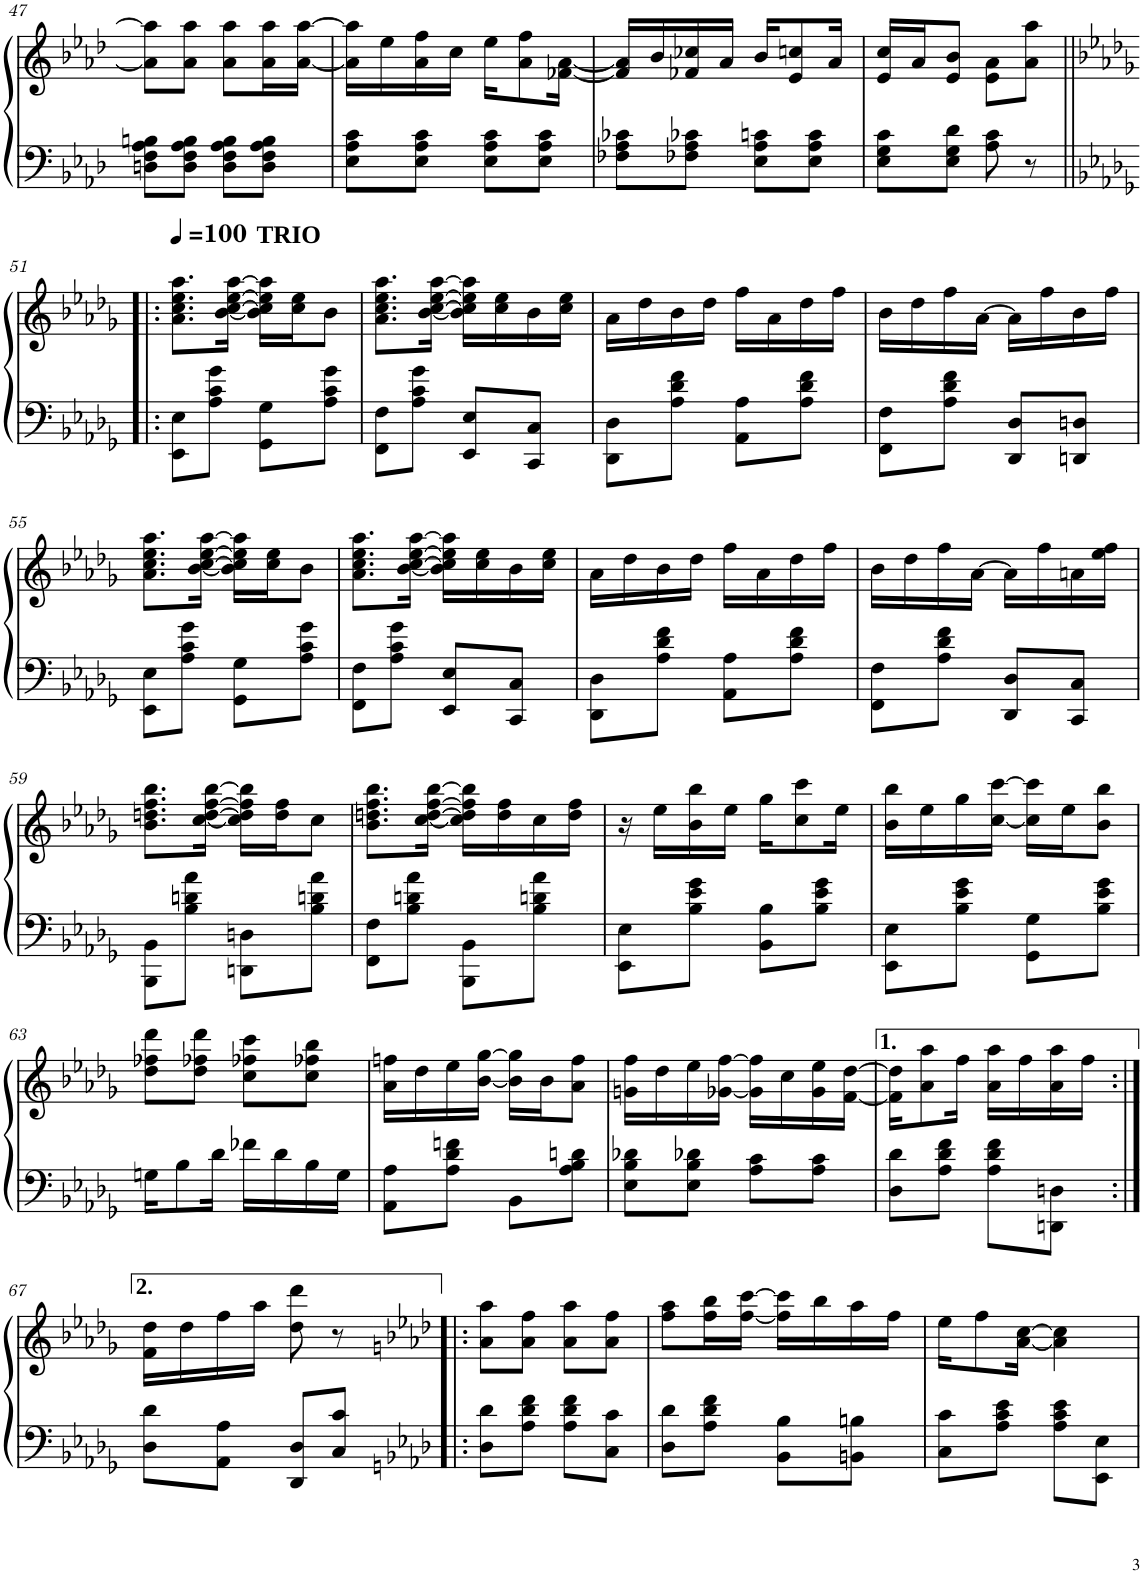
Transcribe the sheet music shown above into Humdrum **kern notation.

**kern	**kern
*part1	*part1
*staff2	*staff1
*I"Piano	*
*I'Pno	*
!!LO:PB:g=z
*clefF4	*clefG2
*k[b-e-a-d-]	*k[b-e-a-d-]
*M2/4	*M2/4
=47	=47
8Dn\ 8F\ 8A-\ 8Bn\L	8a-\] 8aa-\]L
8D\ 8F\ 8A-\ 8B\J	8a-\ 8aa-\J
8D\ 8F\ 8A-\ 8B\L	8a-\ 8aa-\L
8D\ 8F\ 8A-\ 8B\J	16a-\ 16aa-\L
.	[<16a-\ [16aa-\JJ
=48	=48
8E-\ 8A-\ 8c\L	16a-\] 16aa-\]LL
.	16ee-\
8E-\ 8A-\ 8c\J	16a-\ 16ff\
.	16cc\JJ
8E-\ 8A-\ 8c\L	16ee-\KL
.	8a-\ 8ff\
8E-\ 8A-\ 8c\J	.
.	[16f-X\ [<16a-\Jk
=49	=49
8F-X\ 8A-\ 8c-X\L	16f-/] 16a-/]LL
.	16b-/
8F-X\ 8A-\ 8c-X\J	16f-X/ 16cc-X/
.	16a-/JJ
8E-\ 8A-\ 8cn\L	16b-/KL
.	8e-/ 8ccn/
8E-\ 8A-\ 8c\J	.
.	16a-/Jk
=50	=50
8E-\ 8G\ 8c\L	16e-/ 16cc/LL
.	16a-/J
8E-\ 8G\ 8d-\J	8e-/ 8b-/J
8A-\ 8c\	8e-\ 8a-\L
8r	8a-\ 8aa-\J
!!LO:LB:g=z
=51!|:	=51!|:
*k[b-e-a-d-g-]	*k[b-e-a-d-g-]
*	*MM100
!	!LO:TX:a:B:t=TRIO
8EE-\ 8E-\L	8.a-\ 8.cc\ 8.ee-\ 8.aa-\L
8A-\ 8c\ 8g-\J	.
.	[<16b-\ [16cc\ [16ee-\ [16aa-\Jk
8GG-\ 8G-\L	16b-\] 16cc\] 16ee-\] 16aa-\]LL
.	16cc\ 16ee-\J
8A-\ 8c\ 8g-\J	8b-\J
=52	=52
8FF\ 8F\L	8.a-\ 8.cc\ 8.ee-\ 8.aa-\L
8A-\ 8c\ 8g-\J	.
.	[<16b-\ [16cc\ [16ee-\ [16aa-\Jk
8EE-/ 8E-/L	16b-\] 16cc\] 16ee-\] 16aa-\]LL
.	16cc\ 16ee-\
8CC/ 8C/J	16b-\
.	16cc\ 16ee-\JJ
=53	=53
8DD-\ 8D-\L	16a-\LL
.	16dd-\
8A-\ 8d-\ 8f\J	16b-\
.	16dd-\JJ
8AA-\ 8A-\L	16ff\LL
.	16a-\
8A-\ 8d-\ 8f\J	16dd-\
.	16ff\JJ
=54	=54
8FF\ 8F\L	16b-\LL
.	16dd-\
8A-\ 8d-\ 8f\J	16ff\
.	[16a-\JJ
8DD-/ 8D-/L	16a-\LL]
.	16ff\
8DDn/ 8Dn/J	16b-\
.	16ff\JJ
!!LO:LB:g=z
=55	=55
8EE-\ 8E-\L	8.a-\ 8.cc\ 8.ee-\ 8.aa-\L
8A-\ 8c\ 8g-\J	.
.	[<16b-\ [16cc\ [16ee-\ [16aa-\Jk
8GG-\ 8G-\L	16b-\] 16cc\] 16ee-\] 16aa-\]LL
.	16cc\ 16ee-\J
8A-\ 8c\ 8g-\J	8b-\J
=56	=56
8FF\ 8F\L	8.a-\ 8.cc\ 8.ee-\ 8.aa-\L
8A-\ 8c\ 8g-\J	.
.	[<16b-\ [16cc\ [16ee-\ [16aa-\Jk
8EE-/ 8E-/L	16b-\] 16cc\] 16ee-\] 16aa-\]LL
.	16cc\ 16ee-\
8CC/ 8C/J	16b-\
.	16cc\ 16ee-\JJ
=57	=57
8DD-\ 8D-\L	16a-\LL
.	16dd-\
8A-\ 8d-\ 8f\J	16b-\
.	16dd-\JJ
8AA-\ 8A-\L	16ff\LL
.	16a-\
8A-\ 8d-\ 8f\J	16dd-\
.	16ff\JJ
=58	=58
8FF\ 8F\L	16b-\LL
.	16dd-\
8A-\ 8d-\ 8f\J	16ff\
.	[16a-\JJ
8DD-/ 8D-/L	16a-\LL]
.	16ff\
8CC/ 8C/J	16an\
.	16ee-\ 16ff\JJ
!!LO:LB:g=z
=59	=59
8BBB-\ 8BB-\L	8.b-\ 8.ddn\ 8.ff\ 8.bb-\L
8B-\ 8dn\ 8a-\J	.
.	[<16cc\ [16dd\ [16ff\ [16bb-\Jk
8DDn\ 8Dn\L	16cc\] 16dd\] 16ff\] 16bb-\]LL
.	16dd\ 16ff\J
8B-\ 8dn\ 8a-\J	8cc\J
=60	=60
8FF\ 8F\L	8.b-\ 8.ddn\ 8.ff\ 8.bb-\L
8B-\ 8dn\ 8a-\J	.
.	[<16cc\ [16dd\ [16ff\ [16bb-\Jk
8BBB-\ 8BB-\L	16cc\] 16dd\] 16ff\] 16bb-\]LL
.	16dd\ 16ff\
8B-\ 8dn\ 8a-\J	16cc\
.	16dd\ 16ff\JJ
=61	=61
8EE-\ 8E-\L	16r
.	16ee-\LL
8B-\ 8e-\ 8g-\J	16b-\ 16bb-\
.	16ee-\JJ
8BB-\ 8B-\L	16gg-\KL
.	8cc\ 8ccc\
8B-\ 8e-\ 8g-\J	.
.	16ee-\Jk
=62	=62
8EE-\ 8E-\L	16b-\ 16bb-\LL
.	16ee-\
8B-\ 8e-\ 8g-\J	16gg-\
.	[<16cc\ [16ccc\JJ
8GG-\ 8G-\L	16cc\] 16ccc\]LL
.	16ee-\J
8B-\ 8e-\ 8g-\J	8b-\ 8bb-\J
!!LO:LB:g=z
=63	=63
16Gn\KL	8dd-\ 8ff-X\ 8ddd-\L
8B-\	.
.	8dd-\ 8ff-X\ 8ddd-\J
16d-\Jk	.
16f-X\LL	8cc\ 8ff-X\ 8ccc\L
16d-\	.
16B-\	8cc\ 8ff-X\ 8bb-\J
16G\JJ	.
=64	=64
8AA-\ 8A-\L	16a-\ 16ffn\LL
.	16dd-\
8A-\ 8d-\ 8fn\J	16ee-\
.	[<16b-\ [16gg-\JJ
8BB-\L	16b-\] 16gg-\]LL
.	16b-\J
8A-\ 8B-\ 8dn\J	8a-\ 8ff\J
=65	=65
8E-\ 8B-\ 8d-X\L	16gn\ 16ff\LL
.	16dd-\
8E-\ 8B-\ 8d-X\J	16ee-\
.	[<16g-X\ [16ff\JJ
8A-\ 8c\L	16g-\] 16ff\]LL
.	16cc\
8A-\ 8c\J	16g-\ 16ee-\
.	[<16f\ [16dd-\JJ
=66	=66
8D-\ 8d-\L	16f\] 16dd-\]KL
.	8a-\ 8aa-\
8A-\ 8d-\ 8f\J	.
.	16ff\Jk
8A-\ 8d-\ 8f\L	16a-\ 16aa-\LL
.	16ff\
8DDn\ 8Dn\J	16a-\ 16aa-\
.	16ff\JJ
!!LO:LB:g=z
=67:|!	=67:|!
8D-\ 8d-\L	16f\ 16dd-\LL
.	16dd-\
8AA-\ 8A-\J	16ff\
.	16aa-\JJ
8DD-/ 8D-/L	8dd-\ 8ddd-\
8C/ 8c/J	8r
=68!|:	=68!|:
*k[b-e-a-d-]	*k[b-e-a-d-]
8D-\ 8d-\L	8a-\ 8aa-\L
8A-\ 8d-\ 8f\J	8a-\ 8ff\J
8A-\ 8d-\ 8f\L	8a-\ 8aa-\L
8C\ 8c\J	8a-\ 8ff\J
=69	=69
8D-\ 8d-\L	8ff\ 8aa-\L
8A-\ 8d-\ 8f\J	16ff\ 16bb-\L
.	[<16ff\ [16ccc\JJ
8BB-\ 8B-\L	16ff\] 16ccc\]LL
.	16bb-\
8BBn\ 8Bn\J	16aa-\
.	16ff\JJ
=70	=70
8C\ 8c\L	16ee-\KL
.	8ff\
8A-\ 8c\ 8e-\J	.
.	[<16a-\ [16cc\Jk
8A-\ 8c\ 8e-\L	4a-\] 4cc\]
8EE-\ 8E-\J	.
=	=
*-	*-
